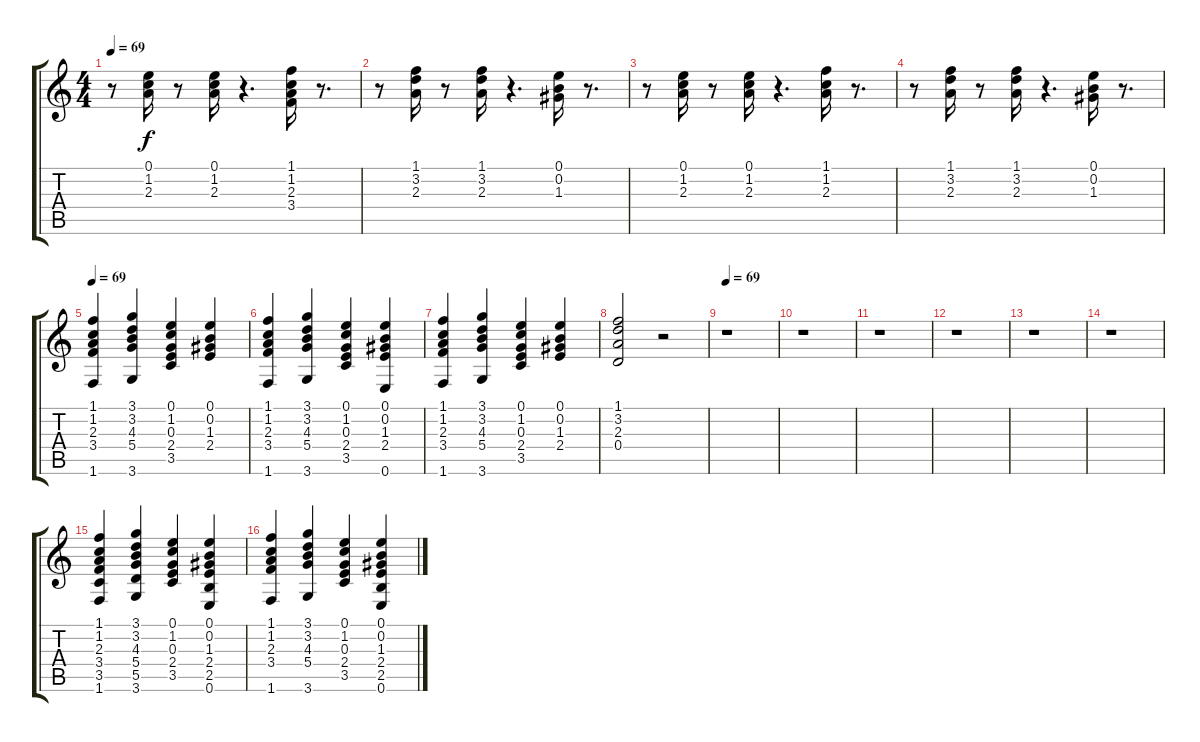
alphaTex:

\track "" {instrument overdrivenguitar}
\staff {score tabs}
\tuning (E4 B3 G3 D3 A2 E2) {hide}
\ts (4 4)
\tempo 69
\clef g2
\ks c
r.8{dy f} (0.1 1.2 2.3).16 r.8 (0.1 1.2 2.3).16 r.4{d} (1.1 1.2 2.3 3.4).16 r.8{d} |
r.8 (1.1 3.2 2.3).16 r.8 (1.1 3.2 2.3).16 r.4{d} (0.1 0.2 1.3).16 r.8{d} |
r.8 (0.1 1.2 2.3).16 r.8 (0.1 1.2 2.3).16 r.4{d} (1.1 1.2 2.3).16 r.8{d} |
r.8 (1.1 3.2 2.3).16 r.8 (1.1 3.2 2.3).16 r.4{d} (0.1 0.2 1.3).16 r.8{d} |
\tempo 69
(1.1 1.2 2.3 3.4 1.6).4 (3.1 3.2 4.3 5.4 3.6).4 (0.1 1.2 0.3 2.4 3.5).4 (0.1 0.2 1.3 2.4).4 |
(1.1 1.2 2.3 3.4 1.6).4 (3.1 3.2 4.3 5.4 3.6).4 (0.1 1.2 0.3 2.4 3.5).4 (0.1 0.2 1.3 2.4 0.6).4 |
(1.1 1.2 2.3 3.4 1.6).4 (3.1 3.2 4.3 5.4 3.6).4 (0.1 1.2 0.3 2.4 3.5).4 (0.1 0.2 1.3 2.4).4 |
(1.1 3.2 2.3 0.4).2 r.2 |
\tempo 69
r.1 |
r.1 |
r.1 |
r.1 |
r.1 |
r.1 |
(1.1 1.2 2.3 3.4 3.5 1.6).4 (3.1 3.2 4.3 5.4 5.5 3.6).4 (0.1 1.2 0.3 2.4 3.5).4 (0.1 0.2 1.3 2.4 2.5 0.6).4 |
(1.1 1.2 2.3 3.4 1.6).4 (3.1 3.2 4.3 5.4 3.6).4 (0.1 1.2 0.3 2.4 3.5).4 (0.1 0.2 1.3 2.4 2.5 0.6).4
